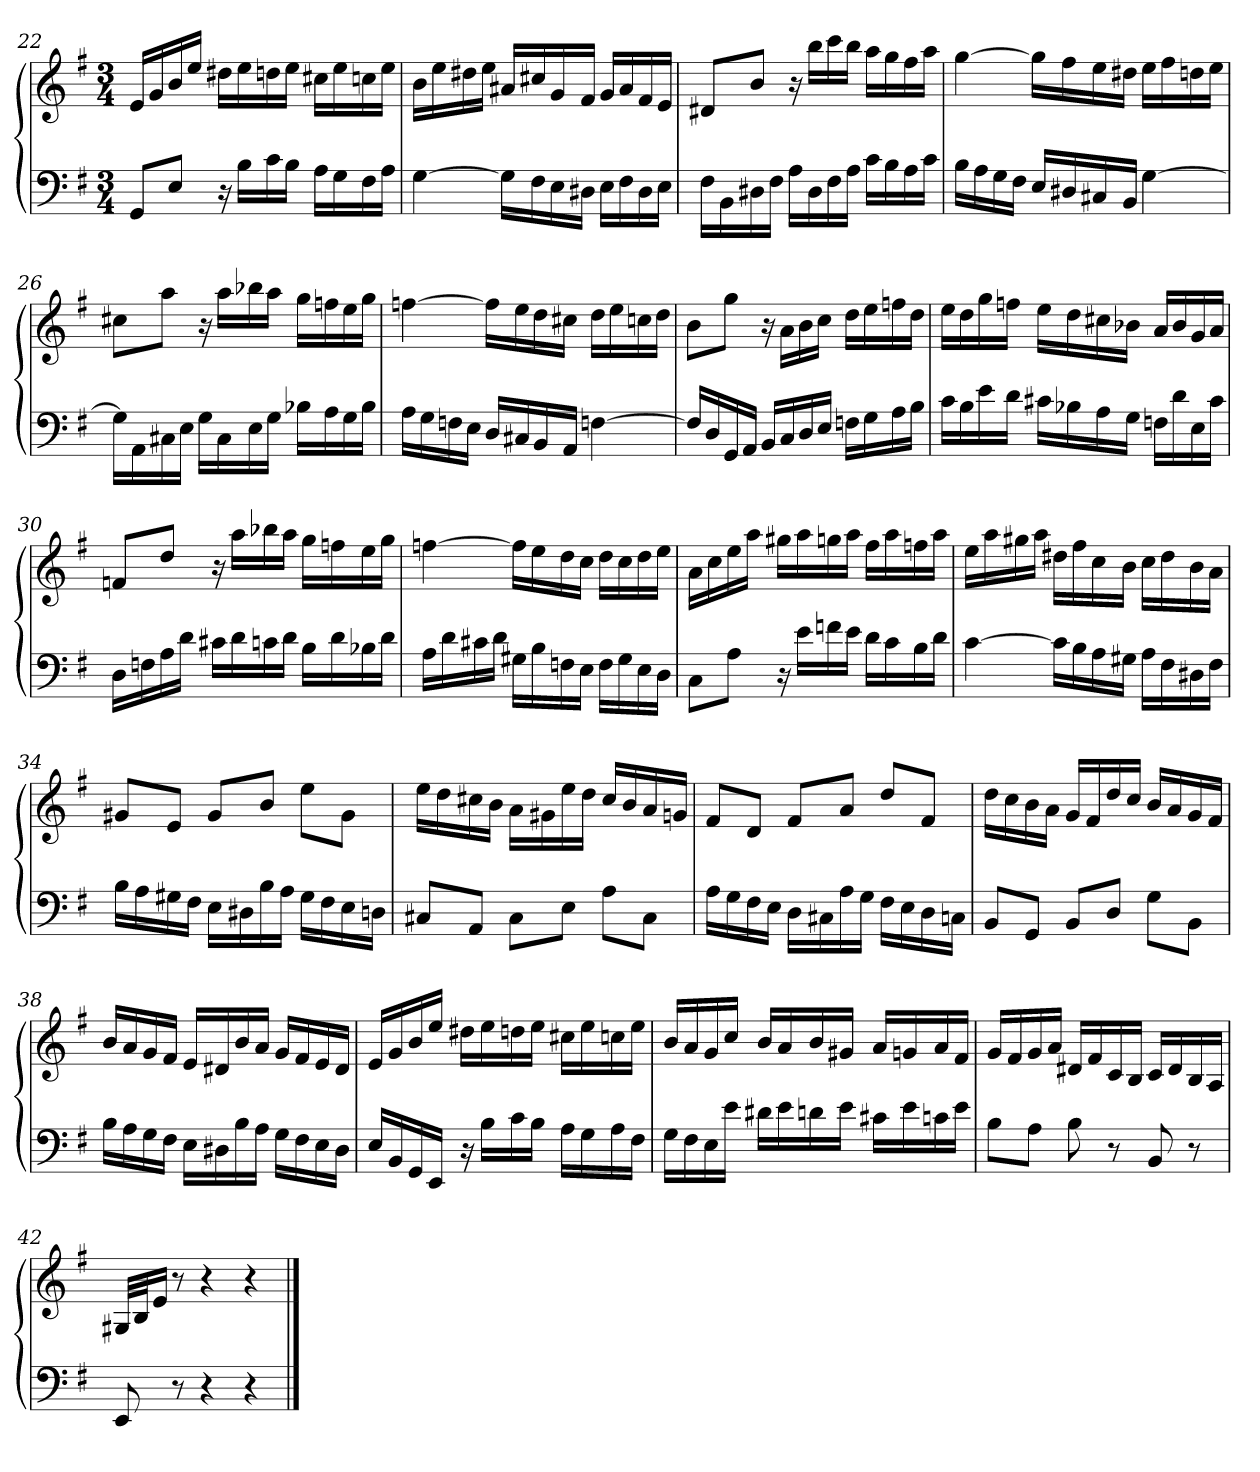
**kern	**kern
*part1	*part1
*staff2	*staff1
*clefF4	*clefG2
*k[f#]	*k[f#]
*e:	*e:
*M3/4	*M3/4
=22	=22
8GGL	16eLL
.	16g
8EJ	16b
.	16eeJJ
16r	16dd#XLL
16BLL	16ee
16c	16ddn
16BJJ	16eeJJ
16ALL	16cc#XLL
16G	16ee
16F#	16ccn
16AJJ	16eeJJ
=23	=23
[4G	16bLL
.	16ee
.	16dd#X
.	16eeJJ
16GLL]	16a#XLL
16F#	16cc#X
16E	16g
16D#XJJ	16f#JJ
16ELL	16gLL
16F#	16a#
16D#	16f#
16EJJ	16eJJ
=24	=24
16F#LL	8d#XL
16BB	.
16D#X	8bJ
16F#JJ	.
16ALL	16r
16D#	16bbLL
16F#	16ccc
16AJJ	16bbJJ
16cLL	16aaLL
16B	16gg
16A	16ff#
16cJJ	16aaJJ
=25	=25
16BLL	[4gg
16A	.
16G	.
16F#JJ	.
16ELL	16ggLL]
16D#X	16ff#
16C#X	16ee
16BBJJ	16dd#XJJ
[4G	16eeLL
.	16ff#
.	16ddn
.	16eeJJ
=26	=26
16GLL]	8cc#XL
16AA	.
16C#X	8aaJ
16EJJ	.
16GLL	16r
16C#	16aaLL
16E	16bb-X
16GJJ	16aaJJ
16B-XLL	16ggLL
16A	16ffn
16G	16ee
16B-JJ	16ggJJ
=27	=27
16ALL	[4ffn
16G	.
16Fn	.
16EJJ	.
16DLL	16ffLL]
16C#X	16ee
16BB	16dd
16AAJJ	16cc#XJJ
[4Fn	16ddLL
.	16ee
.	16ccn
.	16ddJJ
=28	=28
16FLL]	8bL
16D	.
16GG	8ggJ
16AAJJ	.
16BBLL	16r
16C	16aLL
16D	16b
16EJJ	16ccJJ
16FnLL	16ddLL
16G	16ee
16A	16ffn
16BJJ	16ddJJ
=29	=29
16cLL	16eeLL
16B	16dd
16e	16gg
16dJJ	16ffnJJ
16c#XLL	16eeLL
16B-X	16dd
16A	16cc#X
16GJJ	16b-XJJ
16FnLL	16aLL
16d	16b-
16E	16g
16c#JJ	16aJJ
=30	=30
16DLL	8fnL
16Fn	.
16A	8ddJ
16dJJ	.
16c#XLL	16r
16d	16aaLL
16cn	16bb-X
16dJJ	16aaJJ
16BLL	16ggLL
16d	16ffn
16B-X	16ee
16dJJ	16ggJJ
=31	=31
16ALL	[4ffn
16d	.
16c#X	.
16dJJ	.
16G#XLL	16ffLL]
16B	16ee
16Fn	16dd
16EJJ	16ccJJ
16FLL	16ddLL
16G#	16cc
16E	16dd
16DJJ	16eeJJ
=32	=32
8CL	16aLL
.	16cc
8AJ	16ee
.	16aaJJ
16r	16gg#XLL
16eLL	16aa
16fn	16ggn
16eJJ	16aaJJ
16dLL	16ff#LL
16c	16aa
16B	16ffn
16dJJ	16aaJJ
=33	=33
[4c	16eeLL
.	16aa
.	16gg#X
.	16aaJJ
16cLL]	16dd#XLL
16B	16ff#
16A	16cc
16G#XJJ	16bJJ
16ALL	16ccLL
16F#	16dd#
16D#X	16b
16F#JJ	16aJJ
=34	=34
16BLL	8g#XL
16A	.
16G#X	8eJ
16F#JJ	.
16ELL	8g#L
16D#X	.
16B	8bJ
16AJJ	.
16G#LL	8eeL
16F#	.
16E	8g#J
16DnJJ	.
=35	=35
8C#XL	16eeLL
.	16dd
8AAJ	16cc#X
.	16bJJ
8C#L	16aLL
.	16g#X
8EJ	16ee
.	16ddJJ
8AL	16cc#LL
.	16b
8C#J	16a
.	16gnJJ
=36	=36
16ALL	8f#L
16G	.
16F#	8dJ
16EJJ	.
16DLL	8f#L
16C#X	.
16A	8aJ
16GJJ	.
16F#LL	8ddL
16E	.
16D	8f#J
16CnJJ	.
=37	=37
8BBL	16ddLL
.	16cc
8GGJ	16b
.	16aJJ
8BBL	16gLL
.	16f#
8DJ	16dd
.	16ccJJ
8GL	16bLL
.	16a
8BBJ	16g
.	16f#JJ
=38	=38
16BLL	16bLL
16A	16a
16G	16g
16F#JJ	16f#JJ
16ELL	16eLL
16D#X	16d#X
16B	16b
16AJJ	16aJJ
16GLL	16gLL
16F#	16f#
16E	16e
16D#JJ	16d#JJ
=39	=39
16ELL	16eLL
16BB	16g
16GG	16b
16EEJJ	16eeJJ
16r	16dd#XLL
16BLL	16ee
16c	16ddn
16BJJ	16eeJJ
16ALL	16cc#XLL
16G	16ee
16A	16ccn
16F#JJ	16eeJJ
=40	=40
16GLL	16bLL
16F#	16a
16E	16g
16eJJ	16ccJJ
16d#XLL	16bLL
16e	16a
16dn	16b
16eJJ	16g#XJJ
16c#XLL	16aLL
16e	16gn
16cn	16a
16eJJ	16f#JJ
=41	=41
8BL	16gLL
.	16f#
8AJ	16g
.	16aJJ
8B	16d#XLL
.	16f#
8r	16c
.	16BJJ
8BB	16cLL
.	16d#
8r	16B
.	16AJJ
=42	=42
8EE	32G#XLLL
.	32BJ
.	16eJJ
8r	8r
4r	4r
4r	4r
==	==
*-	*-
